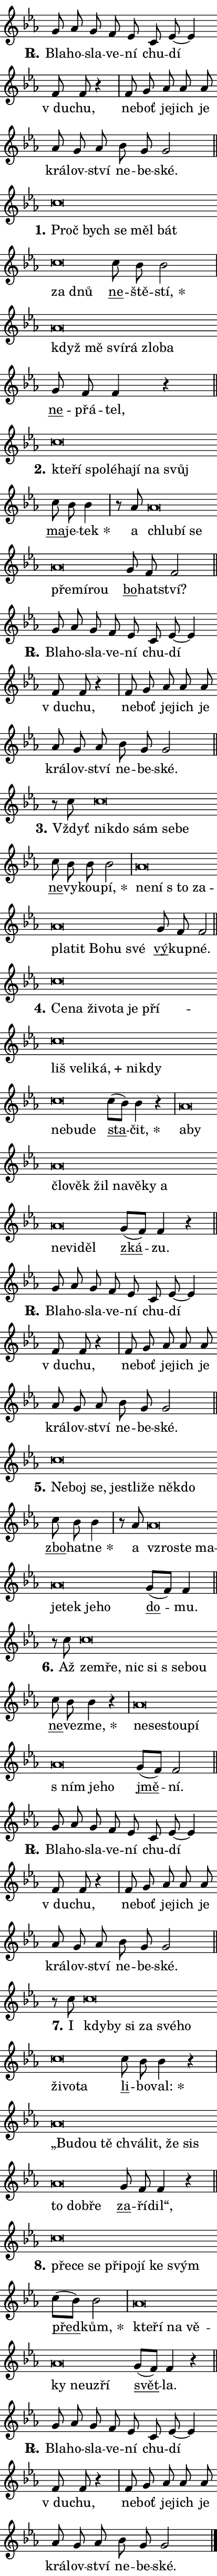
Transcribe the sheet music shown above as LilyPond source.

\version "2.24.0"
\header { tagline = "" }
\paper {
  indent = 0\cm
  top-margin = 0\cm
  right-margin = 0\cm
  bottom-margin = 0\cm
  left-margin = 0\cm
  paper-width = 7\cm
  page-breaking = #ly:one-page-breaking
  system-system-spacing.basic-distance = #11
  score-system-spacing.basic-distance = #11
  ragged-last = ##f
}


%% Author: Thomas Morley
%% https://lists.gnu.org/archive/html/lilypond-user/2020-05/msg00002.html
#(define (line-position grob)
"Returns position of @var[grob} in current system:
   @code{'start}, if at first time-step
   @code{'end}, if at last time-step
   @code{'middle} otherwise
"
  (let* ((col (ly:item-get-column grob))
         (ln (ly:grob-object col 'left-neighbor))
         (rn (ly:grob-object col 'right-neighbor))
         (col-to-check-left (if (ly:grob? ln) ln col))
         (col-to-check-right (if (ly:grob? rn) rn col))
         (break-dir-left
           (and
             (ly:grob-property col-to-check-left 'non-musical #f)
             (ly:item-break-dir col-to-check-left)))
         (break-dir-right
           (and
             (ly:grob-property col-to-check-right 'non-musical #f)
             (ly:item-break-dir col-to-check-right))))
        (cond ((eqv? 1 break-dir-left) 'start)
              ((eqv? -1 break-dir-right) 'end)
              (else 'middle))))

#(define (tranparent-at-line-position vctor)
  (lambda (grob)
  "Relying on @code{line-position} select the relevant enry from @var{vctor}.
Used to determine transparency,"
    (case (line-position grob)
      ((end) (not (vector-ref vctor 0)))
      ((middle) (not (vector-ref vctor 1)))
      ((start) (not (vector-ref vctor 2))))))

noteHeadBreakVisibility =
#(define-music-function (break-visibility)(vector?)
"Makes @code{NoteHead}s transparent relying on @var{break-visibility}"
#{
  \override NoteHead.transparent =
    #(tranparent-at-line-position break-visibility)
#})

#(define delete-ledgers-for-transparent-note-heads
  (lambda (grob)
    "Reads whether a @code{NoteHead} is transparent.
If so this @code{NoteHead} is removed from @code{'note-heads} from
@var{grob}, which is supposed to be @code{LedgerLineSpanner}.
As a result ledgers are not printed for this @code{NoteHead}"
    (let* ((nhds-array (ly:grob-object grob 'note-heads))
           (nhds-list
             (if (ly:grob-array? nhds-array)
                 (ly:grob-array->list nhds-array)
                 '()))
           ;; Relies on the transparent-property being done before
           ;; Staff.LedgerLineSpanner.after-line-breaking is executed.
           ;; This is fragile ...
           (to-keep
             (remove
               (lambda (nhd)
                 (ly:grob-property nhd 'transparent #f))
               nhds-list)))
      ;; TODO find a better method to iterate over grob-arrays, similiar
      ;; to filter/remove etc for lists
      ;; For now rebuilt from scratch
      (set! (ly:grob-object grob 'note-heads)  '())
      (for-each
        (lambda (nhd)
          (ly:pointer-group-interface::add-grob grob 'note-heads nhd))
        to-keep))))

hideNotes = {
  \noteHeadBreakVisibility #begin-of-line-visible
}
unHideNotes = {
  \noteHeadBreakVisibility #all-visible
}

% work-around for resetting accidentals
% https://lilypond.org/doc/v2.23/Documentation/notation/displaying-rhythms#unmetered-music
cadenzaMeasure = {
  \cadenzaOff
  \partial 1024 s1024
  \cadenzaOn
}

#(define-markup-command (accent layout props text) (markup?)
  "Underline accented syllable"
  (interpret-markup layout props
    #{\markup \override #'(offset . 4.3) \underline { #text }#}))

responsum = \markup \concat {
  "R" \hspace #-1.05 \path #0.1 #'((moveto 0 0.07) (lineto 0.9 0.8)) \hspace #0.05 "."
}

\layout {
    \context {
        \Staff
        \remove "Time_signature_engraver"
        \override LedgerLineSpanner.after-line-breaking = #delete-ledgers-for-transparent-note-heads
    }
    \context {
        \Voice {
            \override NoteHead.output-attributes = #'((class . "notehead"))
            \override Hairpin.height = #0.55
        }
    }
    \context {
        \Lyrics {
            \override StanzaNumber.output-attributes = #'((class . "stanzanumber"))
            \override LyricSpace.minimum-distance = #0.9
            \override LyricText.font-name = #"TeX Gyre Schola"
            \override LyricText.font-size = 1
            \override StanzaNumber.font-name = #"TeX Gyre Schola Bold"
            \override StanzaNumber.font-size = 1
        }
    }
}

% magnetic-lyrics.ily
%
%   written by
%     Jean Abou Samra <jean@abou-samra.fr>
%     Werner Lemberg <wl@gnu.org>
%
%   adapted by
%     Jiri Hon <jiri.hon@gmail.com>
%
% Version 2022-Apr-15

% https://www.mail-archive.com/lilypond-user@gnu.org/msg149350.html

#(define (Left_hyphen_pointer_engraver context)
   "Collect syllable-hyphen-syllable occurrences in lyrics and store
them in properties.  This engraver only looks to the left.  For
example, if the lyrics input is @code{foo -- bar}, it does the
following.

@itemize @bullet
@item
Set the @code{text} property of the @code{LyricHyphen} grob between
@q{foo} and @q{bar} to @code{foo}.

@item
Set the @code{left-hyphen} property of the @code{LyricText} grob with
text @q{foo} to the @code{LyricHyphen} grob between @q{foo} and
@q{bar}.
@end itemize

Use this auxiliary engraver in combination with the
@code{lyric-@/text::@/apply-@/magnetic-@/offset!} hook."
   (let ((hyphen #f)
         (text #f))
     (make-engraver
      (acknowledgers
       ((lyric-syllable-interface engraver grob source-engraver)
        (set! text grob)))
      (end-acknowledgers
       ((lyric-hyphen-interface engraver grob source-engraver)
        ;(when (not (grob::has-interface grob 'lyric-space-interface))
          (set! hyphen grob)));)
      ((stop-translation-timestep engraver)
       (when (and text hyphen)
         (ly:grob-set-object! text 'left-hyphen hyphen))
       (set! text #f)
       (set! hyphen #f)))))

#(define (lyric-text::apply-magnetic-offset! grob)
   "If the space between two syllables is less than the value in
property @code{LyricText@/.details@/.squash-threshold}, move the right
syllable to the left so that it gets concatenated with the left
syllable.

Use this function as a hook for
@code{LyricText@/.after-@/line-@/breaking} if the
@code{Left_@/hyphen_@/pointer_@/engraver} is active."
   (let ((hyphen (ly:grob-object grob 'left-hyphen #f)))
     (when hyphen
       (let ((left-text (ly:spanner-bound hyphen LEFT)))
         (when (grob::has-interface left-text 'lyric-syllable-interface)
           (let* ((common (ly:grob-common-refpoint grob left-text X))
                  (this-x-ext (ly:grob-extent grob common X))
                  (left-x-ext
                   (begin
                     ;; Trigger magnetism for left-text.
                     (ly:grob-property left-text 'after-line-breaking)
                     (ly:grob-extent left-text common X)))
                  ;; `delta` is the gap width between two syllables.
                  (delta (- (interval-start this-x-ext)
                            (interval-end left-x-ext)))
                  (details (ly:grob-property grob 'details))
                  (threshold (assoc-get 'squash-threshold details 0.2)))
             (when (< delta threshold)
               (let* (;; We have to manipulate the input text so that
                      ;; ligatures crossing syllable boundaries are not
                      ;; disabled.  For languages based on the Latin
                      ;; script this is essentially a beautification.
                      ;; However, for non-Western scripts it can be a
                      ;; necessity.
                      (lt (ly:grob-property left-text 'text))
                      (rt (ly:grob-property grob 'text))
                      (is-space (grob::has-interface hyphen 'lyric-space-interface))
                      (space (if is-space " " ""))
                      (space-markup (grob-interpret-markup grob " "))
                      (space-size (interval-length (ly:stencil-extent space-markup X)))
                      (extra-delta (if is-space space-size 0))
                      ;; Append new syllable.
                      (ltrt-space (if (and (string? lt) (string? rt))
                                (string-append lt space rt)
                                (make-concat-markup (list lt space rt))))
                      ;; Right-align `ltrt` to the right side.
                      (ltrt-space-markup (grob-interpret-markup
                               grob
                               (make-translate-markup
                                (cons (interval-length this-x-ext) 0)
                                (make-right-align-markup ltrt-space)))))
                 (begin
                   ;; Don't print `left-text`.
                   (ly:grob-set-property! left-text 'stencil #f)
                   ;; Set text and stencil (which holds all collected
                   ;; syllables so far) and shift it to the left.
                   (ly:grob-set-property! grob 'text ltrt-space)
                   (ly:grob-set-property! grob 'stencil ltrt-space-markup)
                   (ly:grob-translate-axis! grob (- (- delta extra-delta)) X))))))))))


#(define (lyric-hyphen::displace-bounds-first grob)
   ;; Make very sure this callback isn't triggered too early.
   (let ((left (ly:spanner-bound grob LEFT))
         (right (ly:spanner-bound grob RIGHT)))
     (ly:grob-property left 'after-line-breaking)
     (ly:grob-property right 'after-line-breaking)
     (ly:lyric-hyphen::print grob)))

squashThreshold = #0.4

\layout {
  \context {
    \Lyrics
    \consists #Left_hyphen_pointer_engraver
    \override LyricText.after-line-breaking =
      #lyric-text::apply-magnetic-offset!
    \override LyricHyphen.stencil = #lyric-hyphen::displace-bounds-first
    \override LyricText.details.squash-threshold = \squashThreshold
    \override LyricHyphen.minimum-distance = 0
    \override LyricHyphen.minimum-length = \squashThreshold
  }
}

squash = \override LyricText.details.squash-threshold = 9999
unSquash = \override LyricText.details.squash-threshold = \squashThreshold

left = \override LyricText.self-alignment-X = #LEFT
unLeft = \revert LyricText.self-alignment-X

starOffset = #(lambda (grob) 
                (let ((x_offset (ly:self-alignment-interface::aligned-on-x-parent grob)))
                  (if (= x_offset 0) 0 (+ x_offset 1.2))))

star = #(define-music-function (syllable)(string?)
"Append star separator at the end of a syllable"
#{
  \once \override LyricText.X-offset = #starOffset
  \lyricmode { \markup {
    #syllable
    \override #'((font-name . "TeX Gyre Schola Bold")) \hspace #0.2 \lower #0.65 \larger "*"
  } }
#})

starAccent = #(define-music-function (syllable)(string?)
"Append star separator at the end of a syllable and make accent"
#{
  \once \override LyricText.X-offset = #starOffset
  \lyricmode { \markup {
    \accent #syllable
    \override #'((font-name . "TeX Gyre Schola Bold")) \hspace #0.2 \lower #0.65 \larger "*"
  } }
#})

breath = #(define-music-function (syllable)(string?)
"Append breathing indicator at the end of a syllable"
#{
  \lyricmode { \markup { #syllable "+" } }
#})

optionalBreath = #(define-music-function (syllable)(string?)
"Append optional breathing indicator at the end of a syllable"
#{
  \lyricmode { \markup { #syllable "(+)" } }
#})


\score {
    <<
        \new Voice = "melody" { \cadenzaOn \key es \major \relative { g'8 as g f es \bar "" c es~ es4 \bar "" f8 f r4 \cadenzaMeasure \bar "|" f8 g \bar "" as as as \bar "" as g as \bar "" bes g g2 \cadenzaMeasure \bar "||" \break } }
        \new Lyrics \lyricsto "melody" { \lyricmode { \set stanza = \responsum
Bla -- ho -- sla -- ve -- ní chu -- dí "v du" -- chu, ne -- boť je -- jich je krá -- lov -- ství ne -- be -- ské. } }
    >>
    \layout {}
}

\score {
    <<
        \new Voice = "melody" { \cadenzaOn \key es \major \relative { c''\breve*1/16 \hideNotes \breve*1/16 \bar "" \breve*1/16 \bar "" \breve*1/16 \bar "" \breve*1/16 \bar "" \breve*1/16 \breve*1/16 \bar "" \unHideNotes \bar "" c8 bes bes2 \cadenzaMeasure \bar "|" as\breve*1/16 \hideNotes \breve*1/16 \bar "" \breve*1/16 \bar "" \breve*1/16 \bar "" \breve*1/16 \breve*1/16 \bar "" \unHideNotes \bar "" g8 f f4 r \cadenzaMeasure \bar "||" \break } }
        \new Lyrics \lyricsto "melody" { \lyricmode { \set stanza = "1."
\left Proč \squash bych se měl bát za dnů \unLeft \unSquash \markup \accent ne -- ště -- \star stí, \left když \squash mě sví -- rá zlo -- ba \unLeft \unSquash \markup \accent ne -- přá -- tel, } }
    >>
    \layout {}
}

\score {
    <<
        \new Voice = "melody" { \cadenzaOn \key es \major \relative { c''\breve*1/16 \hideNotes \breve*1/16 \bar "" \breve*1/16 \bar "" \breve*1/16 \bar "" \breve*1/16 \bar "" \breve*1/16 \bar "" \breve*1/16 \breve*1/16 \bar "" \unHideNotes \bar "" c8 bes bes4 \cadenzaMeasure \bar "|" r8 as8 as\breve*1/16 \hideNotes \breve*1/16 \bar "" \breve*1/16 \bar "" \breve*1/16 \bar "" \breve*1/16 \breve*1/16 \bar "" \unHideNotes \bar "" g8 f f2 \cadenzaMeasure \bar "||" \break } }
        \new Lyrics \lyricsto "melody" { \lyricmode { \set stanza = "2."
\left kte -- \squash ří spo -- lé -- ha -- jí na svůj \unLeft \unSquash \markup \accent ma -- je -- \star tek a \left chlu -- \squash bí se pře -- mí -- rou \unLeft \unSquash \markup \accent bo -- hat -- ství? } }
    >>
    \layout {}
}

\score {
    <<
        \new Voice = "melody" { \cadenzaOn \key es \major \relative { g'8 as g f es \bar "" c es~ es4 \bar "" f8 f r4 \cadenzaMeasure \bar "|" f8 g \bar "" as as as \bar "" as g as \bar "" bes g g2 \cadenzaMeasure \bar "||" \break } }
        \new Lyrics \lyricsto "melody" { \lyricmode { \set stanza = \responsum
Bla -- ho -- sla -- ve -- ní chu -- dí "v du" -- chu, ne -- boť je -- jich je krá -- lov -- ství ne -- be -- ské. } }
    >>
    \layout {}
}

\score {
    <<
        \new Voice = "melody" { \cadenzaOn \key es \major \relative { r8 c''8 c\breve*1/16 \hideNotes \breve*1/16 \bar "" \breve*1/16 \bar "" \breve*1/16 \breve*1/16 \bar "" \unHideNotes \bar "" c8 bes bes bes2 \cadenzaMeasure \bar "|" as\breve*1/16 \hideNotes \breve*1/16 \bar "" \breve*1/16 \bar "" \breve*1/16 \bar "" \breve*1/16 \bar "" \breve*1/16 \bar "" \breve*1/16 \bar "" \breve*1/16 \breve*1/16 \bar "" \unHideNotes \bar "" g8 f f2 \cadenzaMeasure \bar "||" \break } }
        \new Lyrics \lyricsto "melody" { \lyricmode { \set stanza = "3."
Vždyť \left ni -- \squash kdo sám se -- be \unLeft \unSquash \markup \accent ne -- vy -- kou -- \star pí, \left ne -- \squash ní "s to" za -- pla -- tit Bo -- hu své \unLeft \unSquash \markup \accent vý -- kup -- né. } }
    >>
    \layout {}
}

\score {
    <<
        \new Voice = "melody" { \cadenzaOn \key es \major \relative { c''\breve*1/16 \hideNotes \breve*1/16 \bar "" \breve*1/16 \bar "" \breve*1/16 \bar "" \breve*1/16 \bar "" \breve*1/16 \bar "" \breve*1/16 \bar "" \breve*1/16 \bar "" \breve*1/16 \bar "" \breve*1/16 \bar "" \breve*1/16 \bar "" \breve*1/16 \bar "" \breve*1/16 \bar "" \breve*1/16 \bar "" \breve*1/16 \breve*1/16 \bar "" \unHideNotes \bar "" c8[( bes)] bes4 r \cadenzaMeasure \bar "|" as\breve*1/16 \hideNotes \breve*1/16 \bar "" \breve*1/16 \bar "" \breve*1/16 \bar "" \breve*1/16 \bar "" \breve*1/16 \bar "" \breve*1/16 \bar "" \breve*1/16 \bar "" \breve*1/16 \bar "" \breve*1/16 \bar "" \breve*1/16 \breve*1/16 \bar "" \unHideNotes \bar "" g8[( f)] f4 r \cadenzaMeasure \bar "||" \break } }
        \new Lyrics \lyricsto "melody" { \lyricmode { \set stanza = "4."
\left Ce -- \squash na ži -- vo -- ta je pří -- liš ve -- li -- \breath "ká," ni -- kdy ne -- bu -- de \unLeft \unSquash \markup \accent sta -- \star čit, \left a -- \squash by člo -- věk žil na -- vě -- ky a ne -- vi -- děl \unLeft \unSquash \markup \accent zká -- zu. } }
    >>
    \layout {}
}

\score {
    <<
        \new Voice = "melody" { \cadenzaOn \key es \major \relative { g'8 as g f es \bar "" c es~ es4 \bar "" f8 f r4 \cadenzaMeasure \bar "|" f8 g \bar "" as as as \bar "" as g as \bar "" bes g g2 \cadenzaMeasure \bar "||" \break } }
        \new Lyrics \lyricsto "melody" { \lyricmode { \set stanza = \responsum
Bla -- ho -- sla -- ve -- ní chu -- dí "v du" -- chu, ne -- boť je -- jich je krá -- lov -- ství ne -- be -- ské. } }
    >>
    \layout {}
}

\score {
    <<
        \new Voice = "melody" { \cadenzaOn \key es \major \relative { c''\breve*1/16 \hideNotes \breve*1/16 \bar "" \breve*1/16 \bar "" \breve*1/16 \bar "" \breve*1/16 \bar "" \breve*1/16 \bar "" \breve*1/16 \breve*1/16 \bar "" \unHideNotes \bar "" c8 bes bes4 \cadenzaMeasure \bar "|" r8 as8 as\breve*1/16 \hideNotes \breve*1/16 \bar "" \breve*1/16 \bar "" \breve*1/16 \bar "" \breve*1/16 \bar "" \breve*1/16 \breve*1/16 \bar "" \unHideNotes \bar "" g8[( f)] f4 \cadenzaMeasure \bar "||" \break } }
        \new Lyrics \lyricsto "melody" { \lyricmode { \set stanza = "5."
\left Ne -- \squash boj se, je -- stli -- že ně -- kdo \unLeft \unSquash \markup \accent zbo -- hat -- \star ne a \left vzro -- \squash ste ma -- je -- tek je -- ho \unLeft \unSquash \markup \accent do -- mu. } }
    >>
    \layout {}
}

\score {
    <<
        \new Voice = "melody" { \cadenzaOn \key es \major \relative { r8 c''8 c\breve*1/16 \hideNotes \breve*1/16 \bar "" \breve*1/16 \bar "" \breve*1/16 \bar "" \breve*1/16 \breve*1/16 \bar "" \unHideNotes \bar "" c8 bes bes4 r \cadenzaMeasure \bar "|" as\breve*1/16 \hideNotes \breve*1/16 \bar "" \breve*1/16 \bar "" \breve*1/16 \bar "" \breve*1/16 \bar "" \breve*1/16 \breve*1/16 \bar "" \unHideNotes \bar "" g8[( f)] f2 \cadenzaMeasure \bar "||" \break } }
        \new Lyrics \lyricsto "melody" { \lyricmode { \set stanza = "6."
Až \left ze -- \squash mře, nic si "s se" -- bou \unLeft \unSquash \markup \accent ne -- ve -- \star zme, \left ne -- \squash se -- stou -- pí "s ním" je -- ho \unLeft \unSquash \markup \accent jmě -- ní. } }
    >>
    \layout {}
}

\score {
    <<
        \new Voice = "melody" { \cadenzaOn \key es \major \relative { g'8 as g f es \bar "" c es~ es4 \bar "" f8 f r4 \cadenzaMeasure \bar "|" f8 g \bar "" as as as \bar "" as g as \bar "" bes g g2 \cadenzaMeasure \bar "||" \break } }
        \new Lyrics \lyricsto "melody" { \lyricmode { \set stanza = \responsum
Bla -- ho -- sla -- ve -- ní chu -- dí "v du" -- chu, ne -- boť je -- jich je krá -- lov -- ství ne -- be -- ské. } }
    >>
    \layout {}
}

\score {
    <<
        \new Voice = "melody" { \cadenzaOn \key es \major \relative { r8 c''8 c\breve*1/16 \hideNotes \breve*1/16 \bar "" \breve*1/16 \bar "" \breve*1/16 \bar "" \breve*1/16 \bar "" \breve*1/16 \bar "" \breve*1/16 \bar "" \breve*1/16 \breve*1/16 \bar "" \unHideNotes \bar "" c8 bes bes4 r \cadenzaMeasure \bar "|" as\breve*1/16 \hideNotes \breve*1/16 \bar "" \breve*1/16 \bar "" \breve*1/16 \bar "" \breve*1/16 \bar "" \breve*1/16 \bar "" \breve*1/16 \bar "" \breve*1/16 \bar "" \breve*1/16 \breve*1/16 \bar "" \unHideNotes \bar "" g8 f f4 r \cadenzaMeasure \bar "||" \break } }
        \new Lyrics \lyricsto "melody" { \lyricmode { \set stanza = "7."
I \left kdy -- \squash by si za své -- ho ži -- vo -- ta \unLeft \unSquash \markup \accent li -- bo -- \star val: \left „Bu -- \squash dou tě chvá -- lit, že sis to dob -- ře \unLeft \unSquash \markup \accent za -- ří -- dil“, } }
    >>
    \layout {}
}

\score {
    <<
        \new Voice = "melody" { \cadenzaOn \key es \major \relative { c''\breve*1/16 \hideNotes \breve*1/16 \bar "" \breve*1/16 \bar "" \breve*1/16 \bar "" \breve*1/16 \bar "" \breve*1/16 \bar "" \breve*1/16 \breve*1/16 \bar "" \unHideNotes \bar "" c8[( bes)] bes2 \cadenzaMeasure \bar "|" as\breve*1/16 \hideNotes \breve*1/16 \bar "" \breve*1/16 \bar "" \breve*1/16 \bar "" \breve*1/16 \bar "" \breve*1/16 \bar "" \breve*1/16 \breve*1/16 \bar "" \unHideNotes \bar "" g8[( f)] f4 r \cadenzaMeasure \bar "||" \break } }
        \new Lyrics \lyricsto "melody" { \lyricmode { \set stanza = "8."
\left pře -- \squash ce se při -- po -- jí ke svým \unLeft \unSquash \markup \accent před -- \star kům, \left kte -- \squash ří na vě -- ky ne -- u -- zří \unLeft \unSquash \markup \accent svět -- la. } }
    >>
    \layout {}
}

\score {
    <<
        \new Voice = "melody" { \cadenzaOn \key es \major \relative { g'8 as g f es \bar "" c es~ es4 \bar "" f8 f r4 \cadenzaMeasure \bar "|" f8 g \bar "" as as as \bar "" as g as \bar "" bes g g2 \cadenzaMeasure \bar "||" \break } \bar "|." }
        \new Lyrics \lyricsto "melody" { \lyricmode { \set stanza = \responsum
Bla -- ho -- sla -- ve -- ní chu -- dí "v du" -- chu, ne -- boť je -- jich je krá -- lov -- ství ne -- be -- ské. } }
    >>
    \layout {}
}
